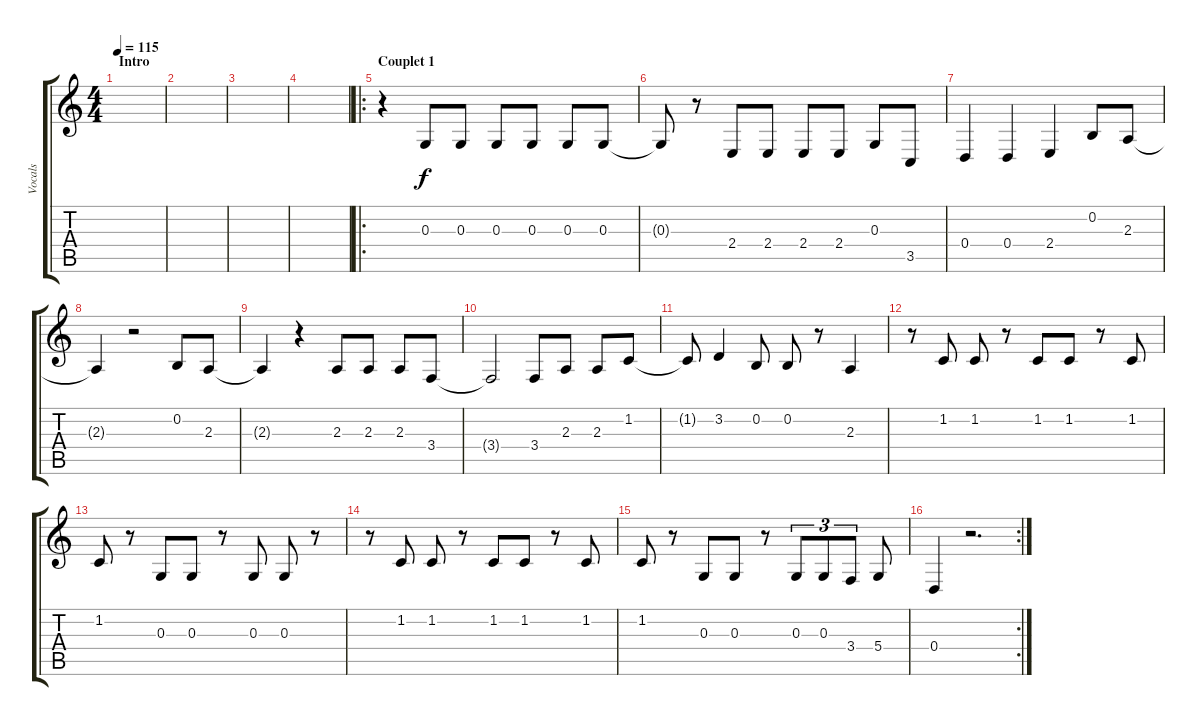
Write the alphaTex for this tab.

\track ("Vocals" "Vocals") {instrument bassoon}
\staff {score tabs}
\tuning (E4 B3 G3 D3 A2 E2) {hide}
\ts (4 4)
\section ("" "Intro")
\tempo 115
\clef g2
\ks c
|
|
|
|
\ro
\section ("" "Couplet 1")
r.4 0.3.8 0.3.8 0.3.8 0.3.8 0.3.8 0.3.8 |
0.3{t}.8 r.8 2.4.8 2.4.8 2.4.8 2.4.8 0.3.8 3.5.8 |
0.4.4 0.4.4 2.4.4 0.2.8 2.3.8 |
2.3{t}.4 r.2 0.2.8 2.3.8 |
2.3{t}.4 r.4 2.3.8 2.3.8 2.3.8 3.4.8 |
3.4{t}.2 3.4.8 2.3.8 2.3.8 1.2.8 |
1.2{t}.8 3.2.4 0.2.8 0.2.8 r.8 2.3.4 |
r.8 1.2.8 1.2.8 r.8 1.2.8 1.2.8 r.8 1.2.8 |
1.2.8 r.8 0.3.8 0.3.8 r.8 0.3.8 0.3.8 r.8 |
r.8 1.2.8 1.2.8 r.8 1.2.8 1.2.8 r.8 1.2.8 |
1.2.8 r.8 0.3.8 0.3.8 r.8 0.3.8{tu (3 2)} 0.3.8{tu (3 2)} 3.4.8{tu (3 2)} 5.4.8 |
\rc 2
0.4.4 r.2{d}
